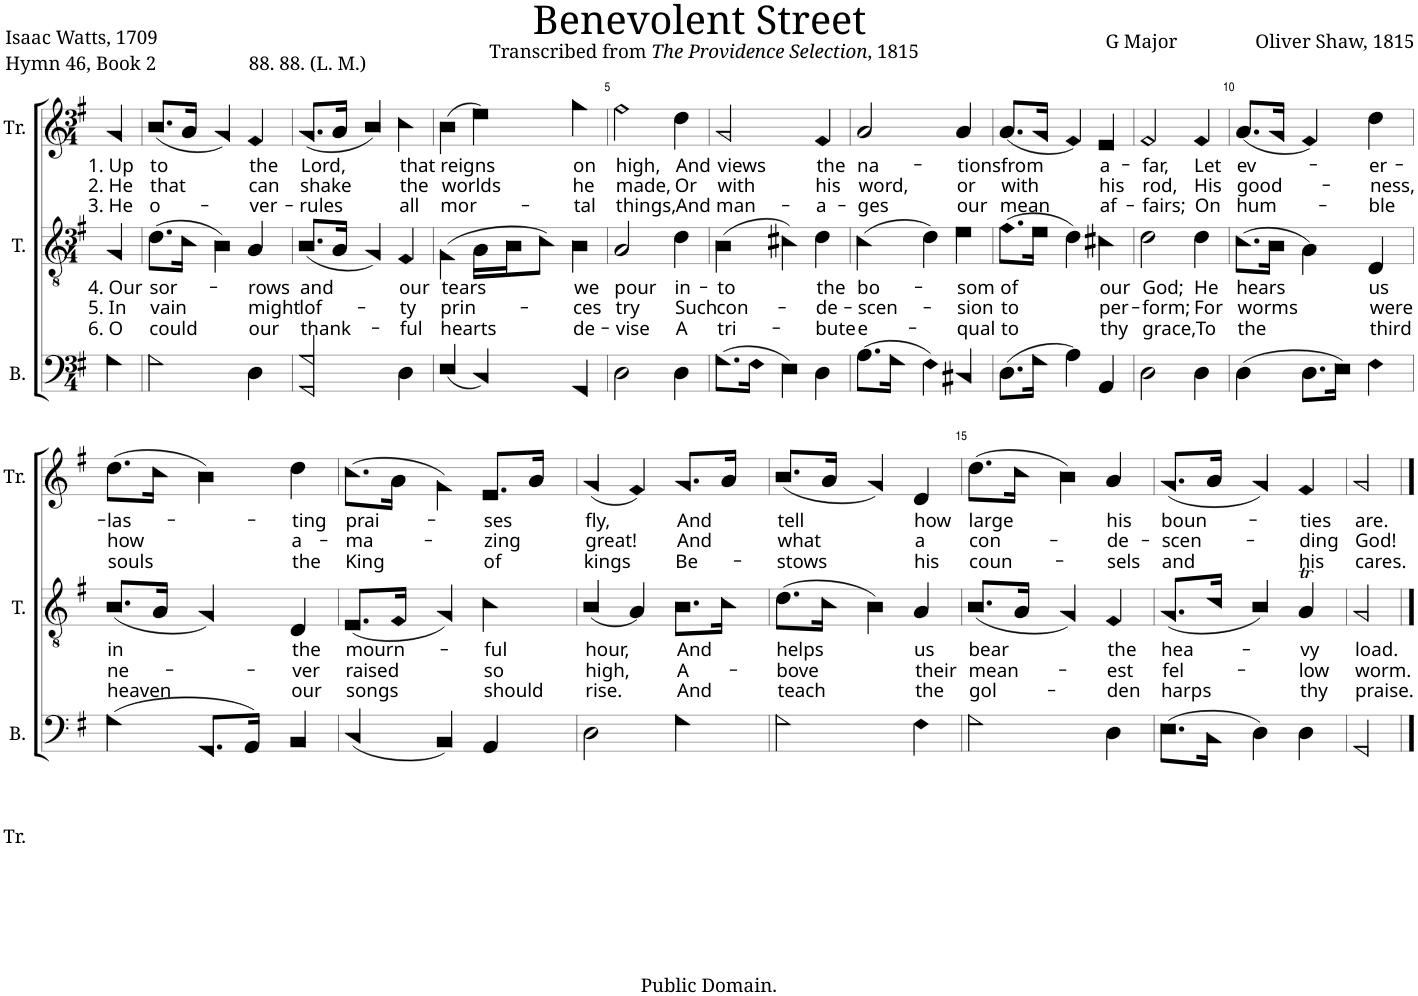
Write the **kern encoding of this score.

**kern	**kern	**text	**text	**text	**kern	**text	**text	**text
*part3	*part2	*part2	*part2	*part2	*part1	*part1	*part1	*part1
*staff3	*staff2	*staff2	*staff2	*staff2	*staff1	*staff1	*staff1	*staff1
*I"B.	*I"T.	*	*	*	*I"Tr.	*	*	*
*I'B.	*I'T.	*	*	*	*I'Tr.	*	*	*
*clefF4	*clefGv2	*	*	*	*clefG2	*	*	*
*k[f#]	*k[f#]	*	*	*	*k[f#]	*	*	*
*M3/4	*M3/4	*	*	*	*M3/4	*	*	*
=1	=1	=1	=1	=1	=1	=1	=1	=1
!	!	!LO:LY:b	!LO:LY:b	!LO:LY:b	!	!LO:LY:b	!LO:LY:b	!LO:LY:b
4G!\	4G!/	4. Our	5. In	6. O	4g!/	1. Up	2. He	3. He
=2	=2	=2	=2	=2	=2	=2	=2	=2
!	!	!LO:LY:b	!LO:LY:b	!LO:LY:b	!	!LO:LY:b	!LO:LY:b	!LO:LY:b
2G!\	(8.d!\L	sor-	vain	could	(8.b!/L	to	that	o-
.	16c!\Jk	.	.	.	16a!/Jk	.	.	.
.	4B!\)	.	.	.	4g!/)	.	.	.
!	!	!LO:LY:b	!LO:LY:b	!LO:LY:b	!	!LO:LY:b	!LO:LY:b	!LO:LY:b
4D!\	4A!/	-rows	might	our	4f#!/	the	can	-ver-
=3	=3	=3	=3	=3	=3	=3	=3	=3
!	!	!LO:LY:b	!LO:LY:b	!LO:LY:b	!	!LO:LY:b	!LO:LY:b	!LO:LY:b
2GG!/ 2G!/	(8.B!/L	and	lof-	thank-	(8.g!/L	Lord,	shake	-rules
.	16A!/Jk	.	.	.	16a!/Jk	.	.	.
.	4G!/)	.	.	.	4b!/)	.	.	.
!	!	!LO:LY:b	!LO:LY:b	!LO:LY:b	!	!LO:LY:b	!LO:LY:b	!LO:LY:b
4D!\	4F#!/	our	-ty	-ful	4cc!\	that	the	all
=4	=4	=4	=4	=4	=4	=4	=4	=4
!	!	!LO:LY:b	!LO:LY:b	!LO:LY:b	!	!LO:LY:b	!LO:LY:b	!LO:LY:b
(4E!/	(4G!\	tears	prin-	hearts	(4b!\	reigns	worlds	mor-
4C!/)	16A!\LL	.	.	.	4ee!\)	.	.	.
.	16B!\J	.	.	.	.	.	.	.
.	8c!\J)	.	.	.	.	.	.	.
!	!	!LO:LY:b	!LO:LY:b	!LO:LY:b	!	!LO:LY:b	!LO:LY:b	!LO:LY:b
4GG!/	4B!\	we	-ces	de-	4gg!\	on	he	-tal
=5	=5	=5	=5	=5	=5	=5	=5	=5
!	!	!LO:LY:b	!LO:LY:b	!LO:LY:b	!	!LO:LY:b	!LO:LY:b	!LO:LY:b
2D!\	2A!/	pour	try	-vise	2ff#!\	high,	made,	things,
!	!	!LO:LY:b	!LO:LY:b	!LO:LY:b	!	!LO:LY:b	!LO:LY:b	!LO:LY:b
4D!\	4d!\	in-	Such	A	4dd!\	And	Or	And
=6	=6	=6	=6	=6	=6	=6	=6	=6
!	!	!LO:LY:b	!LO:LY:b	!LO:LY:b	!	!LO:LY:b	!LO:LY:b	!LO:LY:b
(8.G!\L	(4B!\	-to	con-	tri-	2g!/	views	with	man-
16F#!\Jk	.	.	.	.	.	.	.	.
4E!\)	4c#X!\)	.	.	.	.	.	.	.
!	!	!LO:LY:b	!LO:LY:b	!LO:LY:b	!	!LO:LY:b	!LO:LY:b	!LO:LY:b
4D!\	4d!\	the	-de-	-bute	4f#!/	the	his	-a-
=7	=7	=7	=7	=7	=7	=7	=7	=7
!	!	!LO:LY:b	!LO:LY:b	!LO:LY:b	!	!LO:LY:b	!LO:LY:b	!LO:LY:b
(8.A!\L	(4c!\	bo-	-scen-	e-	2a!/	na-	word,	-ges
16G!\Jk	.	.	.	.	.	.	.	.
4F#!\)	4d!\)	.	.	.	.	.	.	.
!	!	!LO:LY:b	!LO:LY:b	!LO:LY:b	!	!LO:LY:b	!LO:LY:b	!LO:LY:b
4C#X!/	4e!\	-som	-sion	-qual	4a!/	-tions	or	our
=8	=8	=8	=8	=8	=8	=8	=8	=8
!	!	!LO:LY:b	!LO:LY:b	!LO:LY:b	!	!LO:LY:b	!LO:LY:b	!LO:LY:b
(8.D!\L	(8.f#!\L	of	to	to	(8.a!/L	from	with	mean
16G!\Jk	16e!\Jk	.	.	.	16g!/Jk	.	.	.
4A!\)	4d!\)	.	.	.	4f#!/)	.	.	.
!	!	!LO:LY:b	!LO:LY:b	!LO:LY:b	!	!LO:LY:b	!LO:LY:b	!LO:LY:b
4AA!/	4c#X!\	our	per-	thy	4e!/	a-	his	af-
=9	=9	=9	=9	=9	=9	=9	=9	=9
!	!	!LO:LY:b	!LO:LY:b	!LO:LY:b	!	!LO:LY:b	!LO:LY:b	!LO:LY:b
2D!\	2d!\	God;	-form;	grace,	2f#!/	-far,	rod,	-fairs;
!	!	!LO:LY:b	!LO:LY:b	!LO:LY:b	!	!LO:LY:b	!LO:LY:b	!LO:LY:b
4D!\	4d!\	He	For	To	4f#!/	Let	His	On
=10	=10	=10	=10	=10	=10	=10	=10	=10
!	!	!LO:LY:b	!LO:LY:b	!LO:LY:b	!	!LO:LY:b	!LO:LY:b	!LO:LY:b
(4D!\	(8.c!\L	hears	worms	the	(8.a!/L	ev-	good-	hum-
.	16B!\Jk	.	.	.	16g!/Jk	.	.	.
8.D!\L	4A!\)	.	.	.	4f#!/)	.	.	.
16E!\Jk)	.	.	.	.	.	.	.	.
!	!	!LO:LY:b	!LO:LY:b	!LO:LY:b	!	!LO:LY:b	!LO:LY:b	!LO:LY:b
4F#!\	4D!/	us	were	third	4dd!\	-er-	-ness,	-ble
!!LO:LB:g=z
=11	=11	=11	=11	=11	=11	=11	=11	=11
!	!	!LO:LY:b	!LO:LY:b	!LO:LY:b	!	!LO:LY:b	!LO:LY:b	!LO:LY:b
(4G!\	(8.B!/L	in	ne-	heaven	(8.dd!\L	-las-	how	souls
.	16A!/Jk	.	.	.	16cc!\Jk	.	.	.
8.GG!/L	4G!/)	.	.	.	4b!\)	.	.	.
16AA!/Jk)	.	.	.	.	.	.	.	.
!	!	!LO:LY:b	!LO:LY:b	!LO:LY:b	!	!LO:LY:b	!LO:LY:b	!LO:LY:b
4BB!/	4D!/	the	-ver	our	4dd!\	-ting	a-	the
=12	=12	=12	=12	=12	=12	=12	=12	=12
!	!	!LO:LY:b	!LO:LY:b	!LO:LY:b	!	!LO:LY:b	!LO:LY:b	!LO:LY:b
(4C!/	(8.E!/L	mourn-	raised	songs	(8.cc!\L	prai-	-ma-	King
.	16F#!/Jk	.	.	.	16a!\Jk	.	.	.
4BB!/)	4G!/)	.	.	.	4g!\)	.	.	.
!	!	!LO:LY:b	!LO:LY:b	!LO:LY:b	!	!LO:LY:b	!LO:LY:b	!LO:LY:b
4AA!/	4c!\	-ful	so	should	8.e!/L	-ses	-zing	of
.	.	.	.	.	16a!/Jk	.	.	.
=13	=13	=13	=13	=13	=13	=13	=13	=13
!	!	!LO:LY:b	!LO:LY:b	!LO:LY:b	!	!LO:LY:b	!LO:LY:b	!LO:LY:b
2D!\	(4B!/	hour,	high,	rise.	(4g!/	fly,	great!	kings
.	4A!/)	.	.	.	4f#!/)	.	.	.
!	!	!LO:LY:b	!LO:LY:b	!LO:LY:b	!	!LO:LY:b	!LO:LY:b	!LO:LY:b
4G!\	8.B!\L	And	A-	And	8.g!/L	And	And	Be-
.	16c!\Jk	.	.	.	16a!/Jk	.	.	.
=14	=14	=14	=14	=14	=14	=14	=14	=14
!	!	!LO:LY:b	!LO:LY:b	!LO:LY:b	!	!LO:LY:b	!LO:LY:b	!LO:LY:b
2G!\	(8.d!\L	helps	-bove	teach	(8.b!/L	tell	what	-stows
.	16c!\Jk	.	.	.	16a!/Jk	.	.	.
.	4B!\)	.	.	.	4g!/)	.	.	.
!	!	!LO:LY:b	!LO:LY:b	!LO:LY:b	!	!LO:LY:b	!LO:LY:b	!LO:LY:b
4F#!\	4A!/	us	their	the	4d!/	how	a	his
=15	=15	=15	=15	=15	=15	=15	=15	=15
!	!	!LO:LY:b	!LO:LY:b	!LO:LY:b	!	!LO:LY:b	!LO:LY:b	!LO:LY:b
2G!\	(8.B!/L	bear	mean-	gol-	(8.dd!\L	large	con-	coun-
.	16A!/Jk	.	.	.	16cc!\Jk	.	.	.
.	4G!/)	.	.	.	4b!\)	.	.	.
!	!	!LO:LY:b	!LO:LY:b	!LO:LY:b	!	!LO:LY:b	!LO:LY:b	!LO:LY:b
4D!\	4F#!/	the	-est	-den	4a!/	his	-de-	-sels
=16	=16	=16	=16	=16	=16	=16	=16	=16
!	!	!LO:LY:b	!LO:LY:b	!LO:LY:b	!	!LO:LY:b	!LO:LY:b	!LO:LY:b
(8.E!\L	(8.G!/L	hea-	fel-	harps	(8.g!/L	boun-	-scen-	and
16C!\Jk	16c!/Jk	.	.	.	16a!/Jk	.	.	.
4D!\)	4B!/)	.	.	.	4g!/)	.	.	.
!	!	!LO:LY:b	!LO:LY:b	!LO:LY:b	!	!LO:LY:b	!LO:LY:b	!LO:LY:b
4D!\	4AT!/	-vy	-low	thy	4f#!/	-ties	-ding	his
=17	=17	=17	=17	=17	=17	=17	=17	=17
!	!	!LO:LY:b	!LO:LY:b	!LO:LY:b	!	!LO:LY:b	!LO:LY:b	!LO:LY:b
2GG!/	2G!/	load.	worm.	praise.	2g!/	are.	God!	cares.
==	==	==	==	==	==	==	==	==
*-	*-	*-	*-	*-	*-	*-	*-	*-
